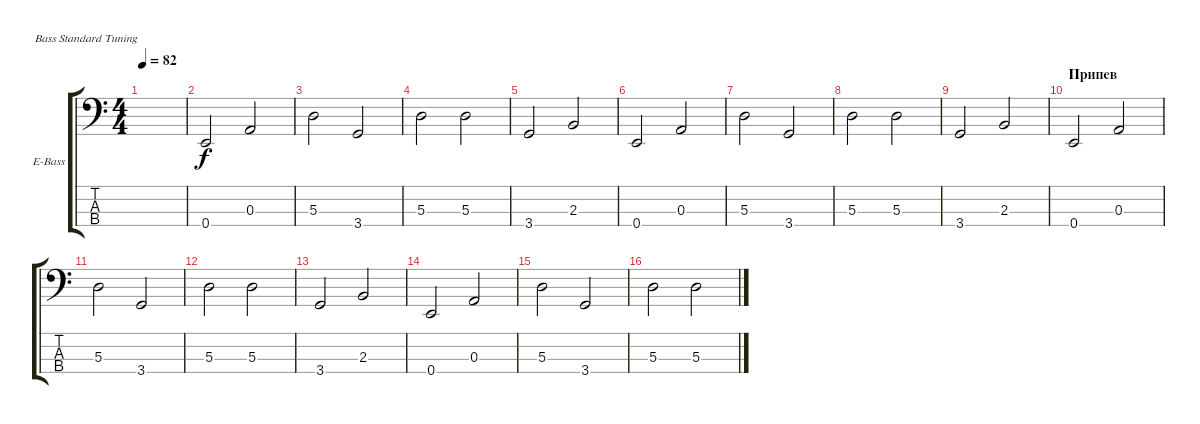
\defaultSystemsLayout 4
\bracketExtendMode groupsimilarinstruments
\firstSystemTrackNameOrientation horizontal
\otherSystemsTrackNameOrientation horizontal
\track ("Electric Bass" "E-Bass") {instrument electricbassfinger}
\staff {score tabs}
\tuning (G2 D2 A1 E1)
\ts (4 4)
\tempo 82
\clef f4
\ks c
|
0.4.2 0.3.2 |
5.3.2 3.4.2 |
5.3.2 5.3.2 |
3.4.2 2.3.2 |
0.4.2 0.3.2 |
5.3.2 3.4.2 |
5.3.2 5.3.2 |
3.4.2 2.3.2 |
\section ("" "Припев")
0.4.2 0.3.2 |
5.3.2 3.4.2 |
5.3.2 5.3.2 |
3.4.2 2.3.2 |
0.4.2 0.3.2 |
5.3.2 3.4.2 |
5.3.2 5.3.2
